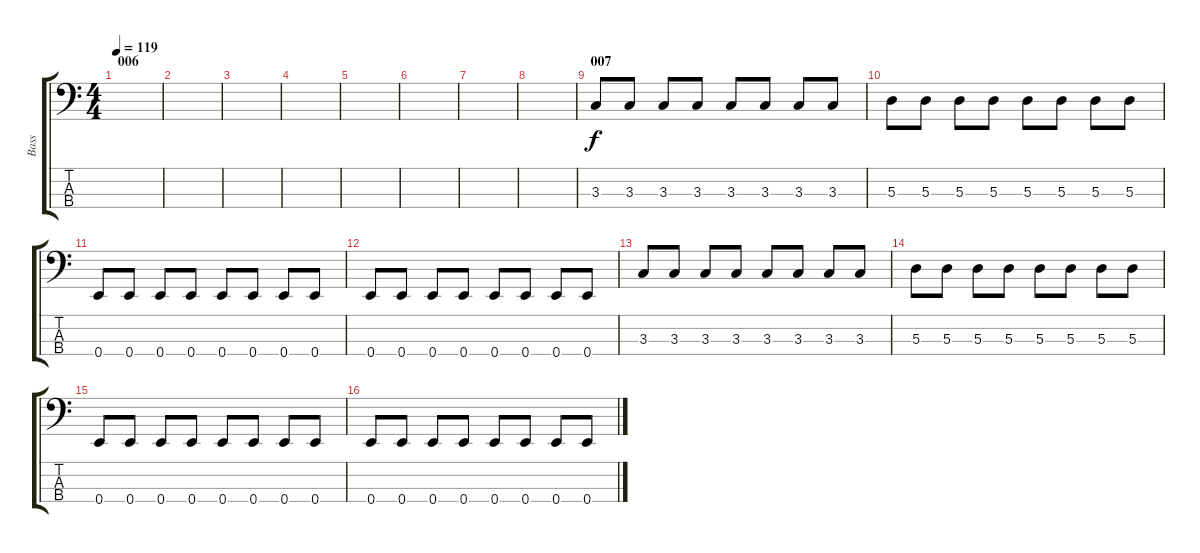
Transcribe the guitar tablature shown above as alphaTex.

\track ("Bass" "Bass") {instrument electricbasspick}
\staff {score tabs}
\tuning (G2 D2 A1 E1) {hide}
\ts (4 4)
\section ("" "006")
\tempo 119
\clef f4
\ks c
|
|
|
|
|
|
|
|
\section ("" "007")
3.3.8 3.3.8 3.3.8 3.3.8 3.3.8 3.3.8 3.3.8 3.3.8 |
5.3.8 5.3.8 5.3.8 5.3.8 5.3.8 5.3.8 5.3.8 5.3.8 |
0.4.8 0.4.8 0.4.8 0.4.8 0.4.8 0.4.8 0.4.8 0.4.8 |
0.4.8 0.4.8 0.4.8 0.4.8 0.4.8 0.4.8 0.4.8 0.4.8 |
3.3.8 3.3.8 3.3.8 3.3.8 3.3.8 3.3.8 3.3.8 3.3.8 |
5.3.8 5.3.8 5.3.8 5.3.8 5.3.8 5.3.8 5.3.8 5.3.8 |
0.4.8 0.4.8 0.4.8 0.4.8 0.4.8 0.4.8 0.4.8 0.4.8 |
0.4.8 0.4.8 0.4.8 0.4.8 0.4.8 0.4.8 0.4.8 0.4.8
